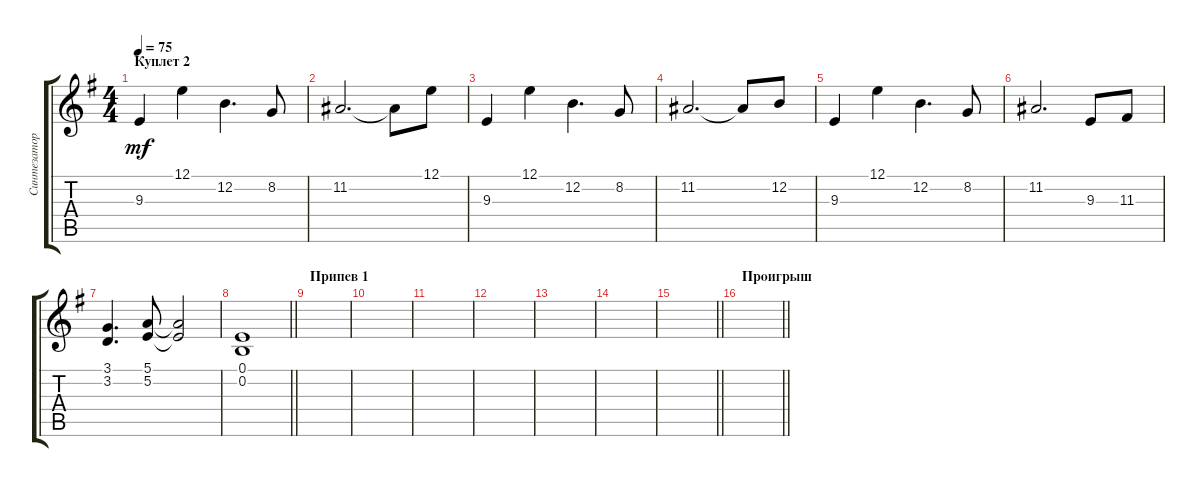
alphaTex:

\track ("Синтезатор" "Синтезатор") {instrument synthstrings2}
\staff {score tabs}
\tuning (E4 B3 G3 D3 A2 E2) {hide}
\ts (4 4)
\section ("" "Куплет 2")
\tempo 75
\clef g2
\ks eminor
9.3.4{dy mf} 12.1.4 12.2.4{d} 8.2.8 |
11.2.2{d} 11.2{t}.8 12.1.8 |
9.3.4 12.1.4 12.2.4{d} 8.2.8 |
11.2.2{d} 11.2{t}.8 12.2.8 |
9.3.4 12.1.4 12.2.4{d} 8.2.8 |
11.2.2{d} 9.3.8 11.3.8 |
(3.1 3.2).4{d} (5.1 5.2).8 (5.1{t} 5.2{t}).2 |
\barLineRight lightlight
(0.1 0.2).1 |
\section ("" "Припев 1")
|
|
|
|
|
|
\barLineRight lightlight
|
\section ("" "Проигрыш")
\barLineRight lightlight
